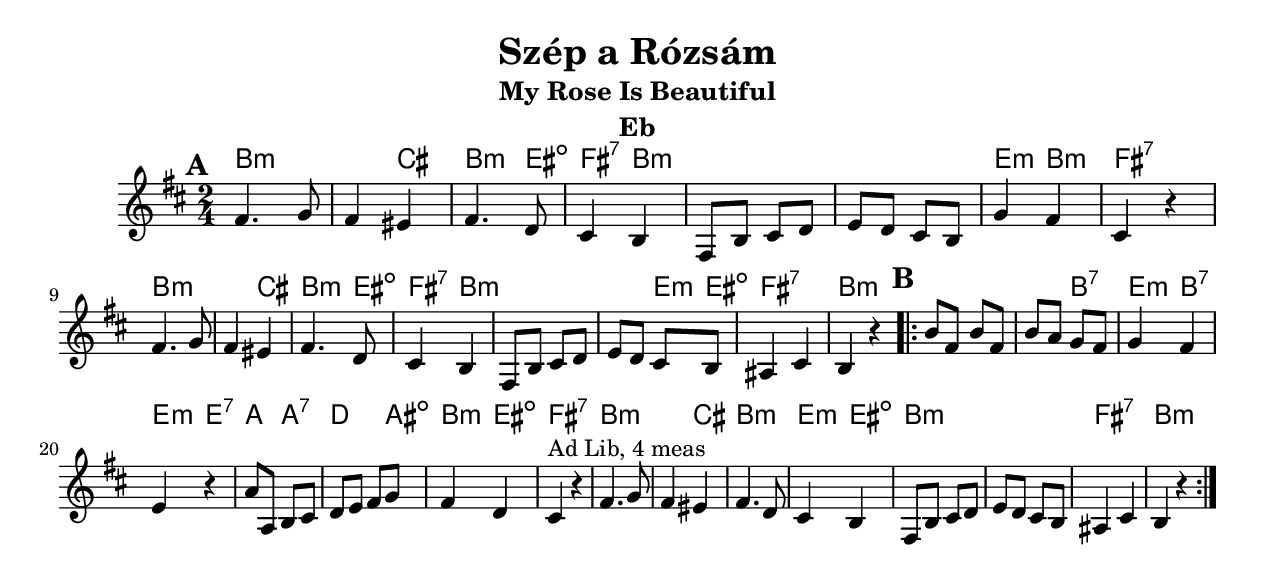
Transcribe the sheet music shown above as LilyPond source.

\version "2.18.0"
\include "english.ly"
\pointAndClickOff
\paper{
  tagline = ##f
  print-all-headers = ##t
  #(set-paper-size "letter")
}
date = #(strftime "%d-%m-%Y" (localtime (current-time)))

%\markup{ \italic{ " Updated " \date  }  }

%\markup{ Got something to say? }

global = {
  \clef treble
  \key e \minor
  \time 2/4
  \set Score.markFormatter = #format-mark-box-alphabet
}

%#################################### Melody ########################
melody =  \transpose e d \relative c' {
  \global
  %\partial 16*3 a16 d f   %lead in notes
  \mark \default
  b4. c8
  b4 as
  b4. g8
  fs4 e
  %\break

  b8 e fs g
  a8 g fs e
  c'4 b
  fs4 r
  \break
  b4. c8
  b4 as
  b4. g8
  fs4 e
  %\break
  b8 e fs g|
  a8 g fs e
  ds4 fs
  e4 r
  % \break
  %page 2
  \repeat volta 2{
    \mark \default
    e'8 b e b
    e8 d c b
    c4 b
    a4 r
    %\break
    d8 d, e fs
    g8 a b c
    b4 g
    fs4 ^"Ad Lib, 4 meas" r
    % \break
    b4. c8
    b4 as
    b4. g8
    fs4 e
    % \break

    b8 e fs g
    a8 g fs e
    ds4 fs
    e4 r %?a b or c above
  }
  %\alternative { { }{ } }


}
%################################# Lyrics #####################
%\addlyrics{  }
%################################# Chords #######################
%harmonies = \chordmode {
harmonies = \transpose e d \chordmode {
  e4*3:m
  fs4
  e8*3:m
  as8:dim
  b4:7
  e4*5:m

  a4:m
  e4:m
  b2:7

  e4*3:m
  fs4
  e8*3:m
  as8:dim
  b4:7
  e4*4:m

  a8:m
  as8:dim
  b2:7
  e4*5:m

  %page2
  e4:7
  a4:m
  e4:7
  a4:m
  a4:7

  d4
  d4:7 %D/C
  g8*3 %G/B
  ds8:dim
  e4:m
  as4:dim
  b2:7

  e4*3:m
  fs4
  e2:m
  a4:m
  as4:dim

  e2*2:m
  b2:7
  e2:m
}

\score {\transpose c a
  <<
    \new ChordNames {
      \set chordChanges = ##f
      \harmonies
    }
    \new Staff
    \melody
  >>
  \header{
    title= "Szép a Rózsám"
    subtitle="My Rose Is Beautiful"
    composer= ""
    instrument = "Eb"
    arranger= ""
  }
  \layout{indent = 1.0\cm}
  \midi {
    \tempo 4 = 120

    % \midi { }
  }
}
%{
% more verses:
\markup{}
\markup {
  \fill-line {
    \hspace #0.1 % distance from left margin
    \column {
      \line { "1."
	\column {
	  ""
	}
      }
      \hspace #0.2 % vertical distance between verses
      \line { "2."
	\column {
	 ""
	}
      }
    }
    \hspace #0.1  % horiz. distance between columns
    \column {
      \line { "3."
	\column {
	  ""
	}
      }
      \hspace #0.2 % distance between verses
      \line { "4."
	\column {
	 ""
	}
      }
    }
    \hspace #0.1 % distance to right margin
  }
}

%}
